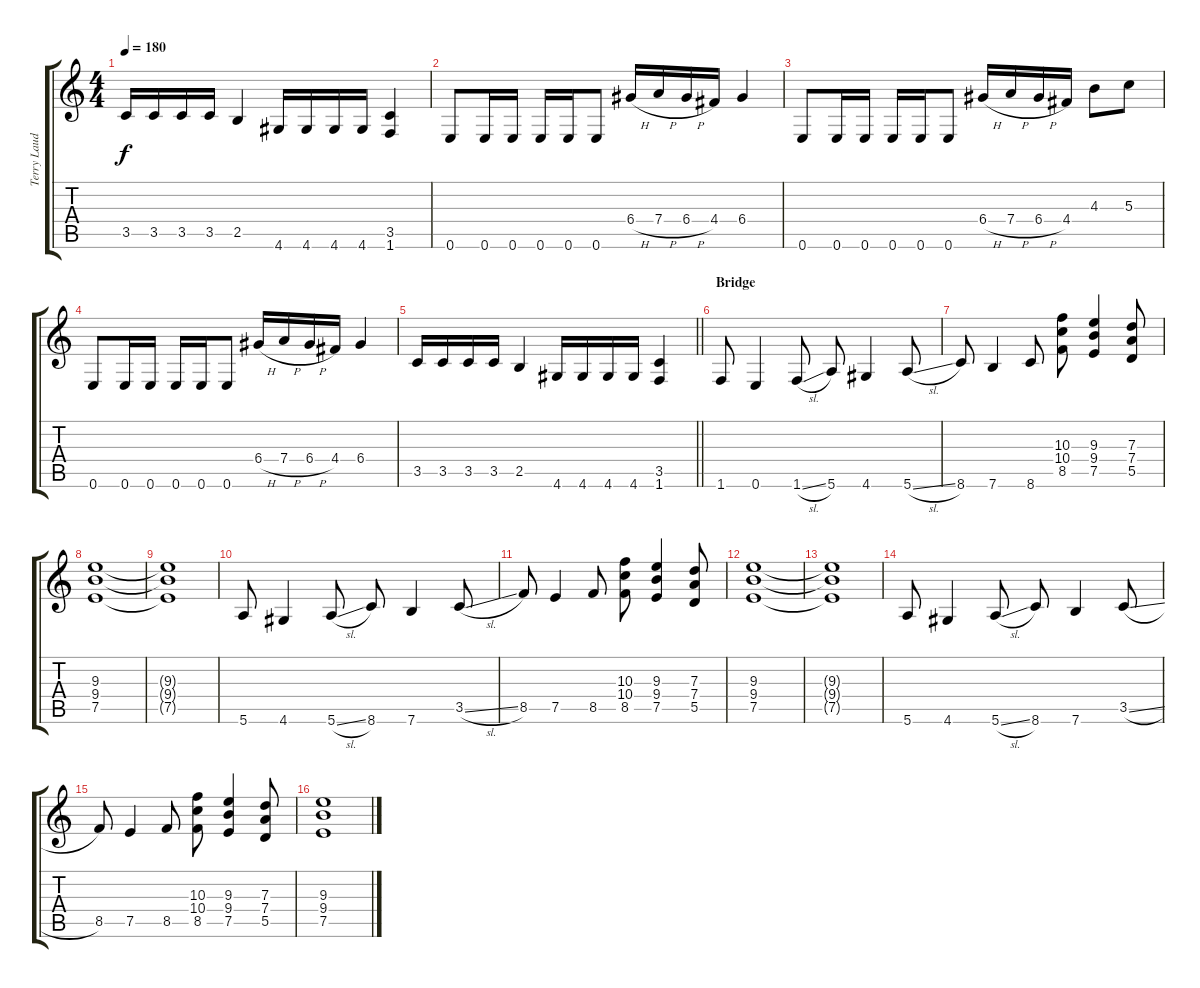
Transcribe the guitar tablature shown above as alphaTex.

\track ("Terry Lauderdale" "Terry Laud") {instrument distortionguitar}
\staff {score tabs}
\tuning (E4 B3 G3 D3 A2 E2) {hide}
\ts (4 4)
\tempo 180
\clef g2
\ks c
3.5.16{dy f} 3.5.16 3.5.16 3.5.16 2.5.4 4.6.16 4.6.16 4.6.16 4.6.16 (3.5 1.6).4 |
0.6.8 0.6.16 0.6.16 0.6.16 0.6.16 0.6.8 6.4{h}.16 7.4{h}.16 6.4{h}.16 4.4.16 6.4.4 |
0.6.8 0.6.16 0.6.16 0.6.16 0.6.16 0.6.8 6.4{h}.16 7.4{h}.16 6.4{h}.16 4.4.16 4.3.8 5.3.8 |
0.6.8 0.6.16 0.6.16 0.6.16 0.6.16 0.6.8 6.4{h}.16 7.4{h}.16 6.4{h}.16 4.4.16 6.4.4 |
\barLineRight lightlight
3.5.16 3.5.16 3.5.16 3.5.16 2.5.4 4.6.16 4.6.16 4.6.16 4.6.16 (3.5 1.6).4 |
\section ("" "Bridge")
1.6.8 0.6.4 1.6{sl}.8 5.6.8 4.6.4 5.6{sl}.8 |
8.6.8 7.6.4 8.6.8 (10.3 10.4 8.5).8 (9.3 9.4 7.5).4 (7.3 7.4 5.5).8 |
(9.3 9.4 7.5).1 |
(9.3{t} 9.4{t} 7.5{t}).1 |
5.6.8 4.6.4 5.6{sl}.8 8.6.8 7.6.4 3.5{sl}.8 |
8.5.8 7.5.4 8.5.8 (10.3 10.4 8.5).8 (9.3 9.4 7.5).4 (7.3 7.4 5.5).8 |
(9.3 9.4 7.5).1 |
(9.3{t} 9.4{t} 7.5{t}).1 |
5.6.8 4.6.4 5.6{sl}.8 8.6.8 7.6.4 3.5{sl}.8 |
8.5.8 7.5.4 8.5.8 (10.3 10.4 8.5).8 (9.3 9.4 7.5).4 (7.3 7.4 5.5).8 |
(9.3 9.4 7.5).1
